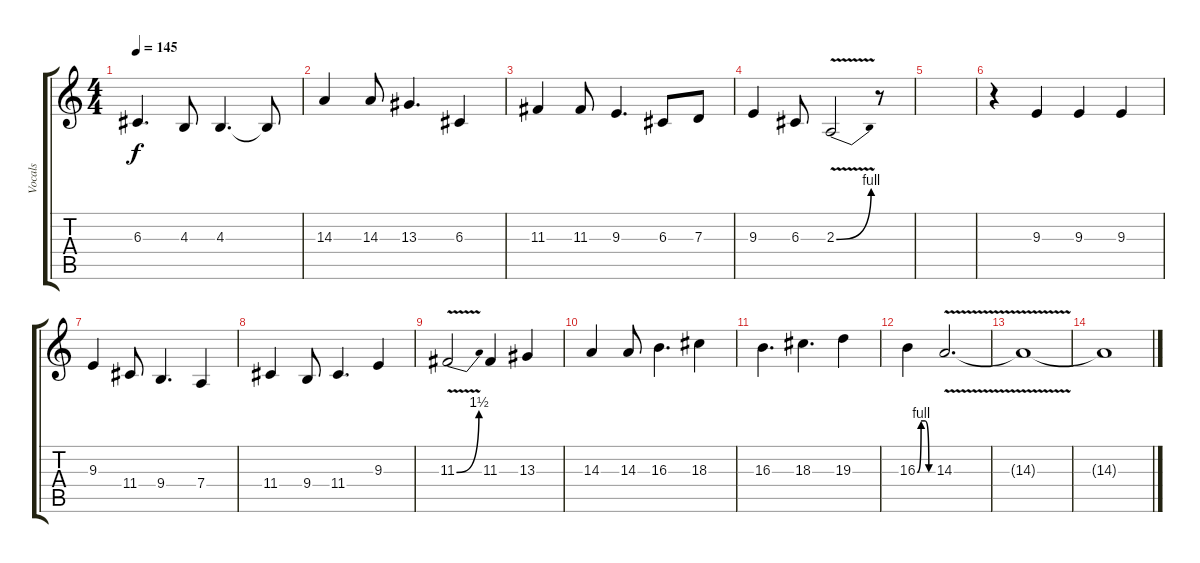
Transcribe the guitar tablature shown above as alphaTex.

\track ("Vocals" "Vocals") {instrument lead2sawtooth}
\staff {score tabs}
\tuning (E4 B3 G3 D3 A2 E2) {hide}
\ts (4 4)
\tempo 145
\clef g2
\ks c
6.3.4{d dy f} 4.3.8 4.3.4{d} 4.3{t}.8 |
14.3.4 14.3.8 13.3.4{d} 6.3.4 |
11.3.4 11.3.8 9.3.4{d} 6.3.8 7.3.8 |
9.3.4 6.3.8 2.3{be (bend 0 0 60 4) v}.2 r.8 |
|
r.4 9.3.4 9.3.4 9.3.4 |
9.3.4 11.4.8 9.4.4{d} 7.4.4 |
11.4.4 9.4.8 11.4.4{d} 9.3.4 |
11.3{be (bend 0 0 60 6) v}.2 11.3.4 13.3.4 |
14.3.4 14.3.8 16.3.4{d} 18.3.4 |
16.3.4{d} 18.3.4{d} 19.3.4 |
16.3{be (custom 0 0 15 4 30 4 45 0 60 0)}.4 14.3{v}.2{d volume 0} |
14.3{t}.1 |
14.3{t}.1
